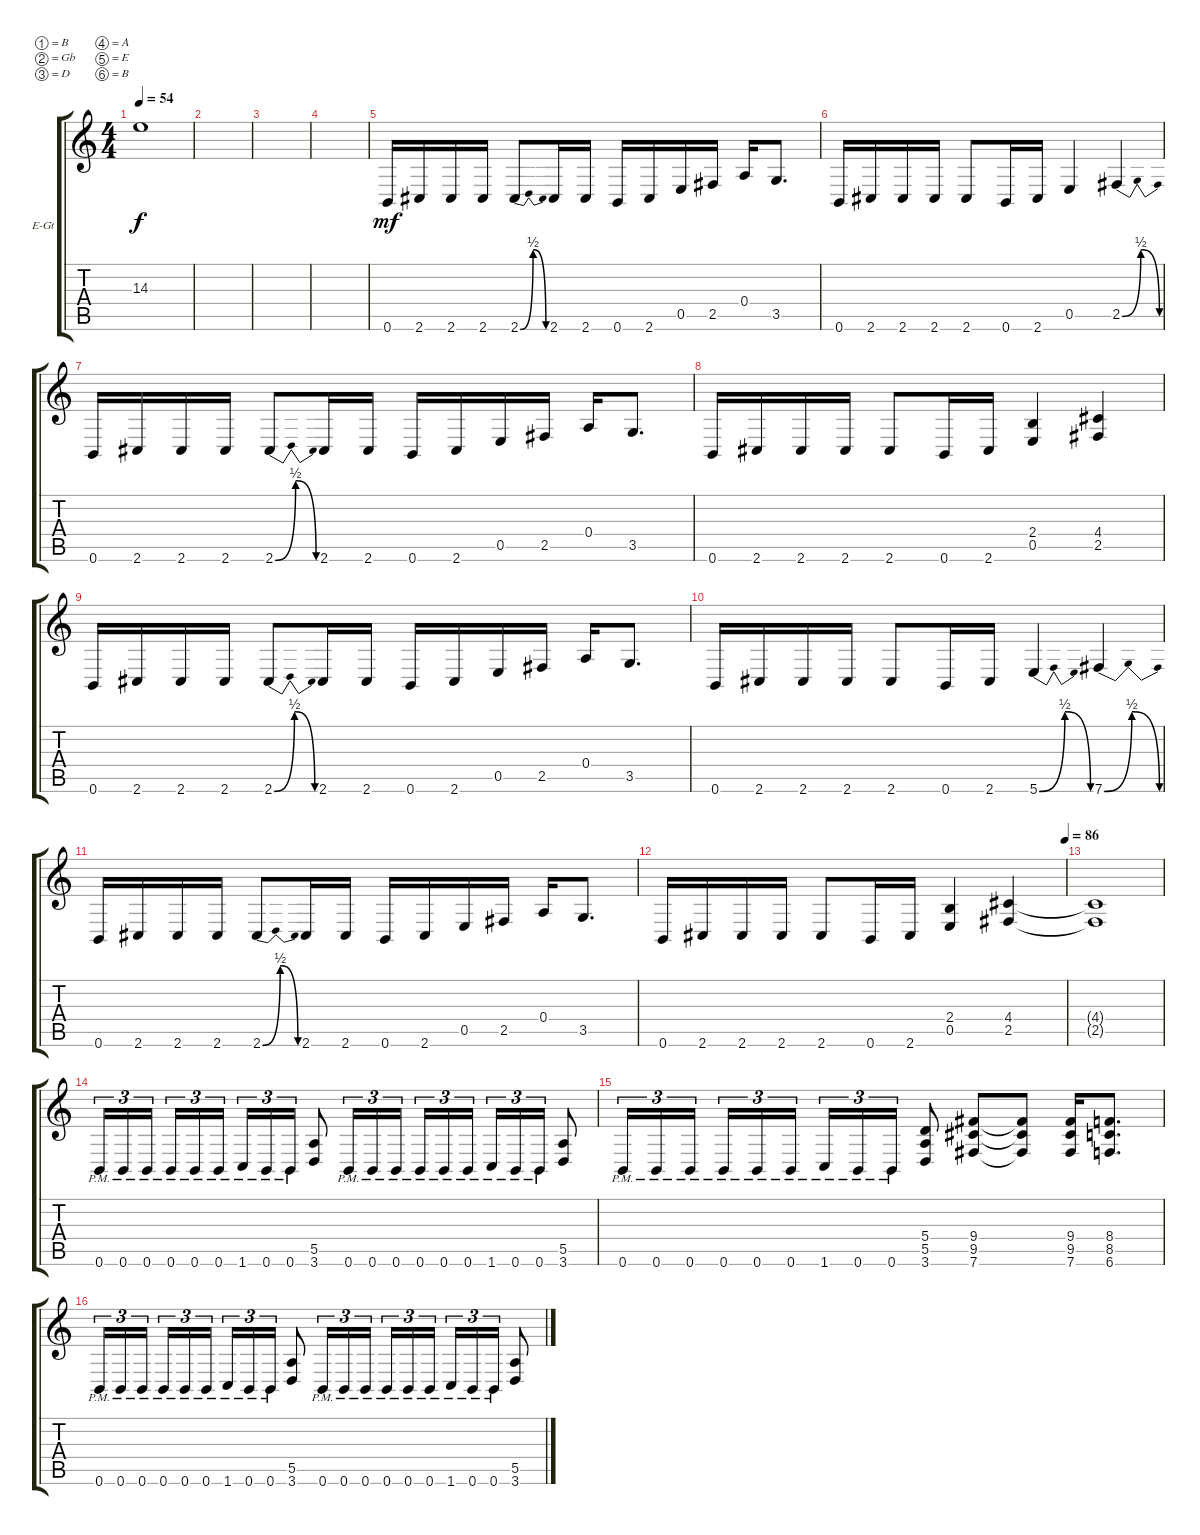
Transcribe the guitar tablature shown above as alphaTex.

\bracketExtendMode groupsimilarinstruments
\firstSystemTrackNameOrientation horizontal
\otherSystemsTrackNameOrientation horizontal
\track ("Electric Guitar 2" "E-Gt") {instrument distortionguitar}
\staff {score tabs}
\tuning (B3 Gb3 D3 A2 E2 B1)
\ts (4 4)
\tempo 54
\clef g2
\ks c
14.3.1{dy f} |
|
|
|
0.6.16{dy mf} 2.6.16 2.6.16 2.6.16 2.6{be (bendrelease 0 0 10.799999999999999 2 20.4 2 30 0)}.8 2.6.16 2.6.16 0.6.16 2.6.16 0.5.16 2.5.16 0.4.16 3.5.8{d} |
0.6.16 2.6.16 2.6.16 2.6.16 2.6.8 0.6.16 2.6.16 0.5.4 2.5{be (bendrelease 0 0 10.799999999999999 2 20.4 2 30 0)}.4 |
0.6.16 2.6.16 2.6.16 2.6.16 2.6{be (bendrelease 0 0 10.799999999999999 2 20.4 2 30 0)}.8 2.6.16 2.6.16 0.6.16 2.6.16 0.5.16 2.5.16 0.4.16 3.5.8{d} |
0.6.16 2.6.16 2.6.16 2.6.16 2.6.8 0.6.16 2.6.16 (0.5 2.4).4 (2.5 4.4).4 |
0.6.16 2.6.16 2.6.16 2.6.16 2.6{be (bendrelease 0 0 10.799999999999999 2 20.4 2 30 0)}.8 2.6.16 2.6.16 0.6.16 2.6.16 0.5.16 2.5.16 0.4.16 3.5.8{d} |
0.6.16 2.6.16 2.6.16 2.6.16 2.6.8 0.6.16 2.6.16 5.6{be (bendrelease 0 0 10.2 2 20.4 2 30 0)}.4 7.6{be (bendrelease 0 0 10.799999999999999 2 20.4 2 30 0)}.4 |
0.6.16 2.6.16 2.6.16 2.6.16 2.6{be (bendrelease 0 0 10.799999999999999 2 20.4 2 30 0)}.8 2.6.16 2.6.16 0.6.16 2.6.16 0.5.16 2.5.16 0.4.16 3.5.8{d} |
\tempo (86 1)
0.6.16 2.6.16 2.6.16 2.6.16 2.6.8 0.6.16 2.6.16 (0.5 2.4).4 (2.5 4.4).4 |
(2.5{t} 4.4{t}).1 |
0.6{pm}.16{tu (3 2)} 0.6{pm}.16{tu (3 2)} 0.6{pm}.16{tu (3 2)} 0.6{pm}.16{tu (3 2)} 0.6{pm}.16{tu (3 2)} 0.6{pm}.16{tu (3 2)} 1.6{pm}.16{tu (3 2)} 0.6{pm}.16{tu (3 2)} 0.6{pm}.16{tu (3 2)} (3.6 5.5).8 0.6{pm}.16{tu (3 2)} 0.6{pm}.16{tu (3 2)} 0.6{pm}.16{tu (3 2)} 0.6{pm}.16{tu (3 2)} 0.6{pm}.16{tu (3 2)} 0.6{pm}.16{tu (3 2)} 1.6{pm}.16{tu (3 2)} 0.6{pm}.16{tu (3 2)} 0.6{pm}.16{tu (3 2)} (3.6 5.5).8 |
0.6{pm}.16{tu (3 2)} 0.6{pm}.16{tu (3 2)} 0.6{pm}.16{tu (3 2)} 0.6{pm}.16{tu (3 2)} 0.6{pm}.16{tu (3 2)} 0.6{pm}.16{tu (3 2)} 1.6{pm}.16{tu (3 2)} 0.6{pm}.16{tu (3 2)} 0.6{pm}.16{tu (3 2)} (3.6 5.5 5.4).8 (7.6 9.5 9.4).8 (7.6{t} 9.5{t} 9.4{t}).8 (7.6 9.4 9.5).16 (6.6 8.4 8.5).8{d} |
0.6{pm}.16{tu (3 2)} 0.6{pm}.16{tu (3 2)} 0.6{pm}.16{tu (3 2)} 0.6{pm}.16{tu (3 2)} 0.6{pm}.16{tu (3 2)} 0.6{pm}.16{tu (3 2)} 1.6{pm}.16{tu (3 2)} 0.6{pm}.16{tu (3 2)} 0.6{pm}.16{tu (3 2)} (3.6 5.5).8 0.6{pm}.16{tu (3 2)} 0.6{pm}.16{tu (3 2)} 0.6{pm}.16{tu (3 2)} 0.6{pm}.16{tu (3 2)} 0.6{pm}.16{tu (3 2)} 0.6{pm}.16{tu (3 2)} 1.6{pm}.16{tu (3 2)} 0.6{pm}.16{tu (3 2)} 0.6{pm}.16{tu (3 2)} (3.6 5.5).8
